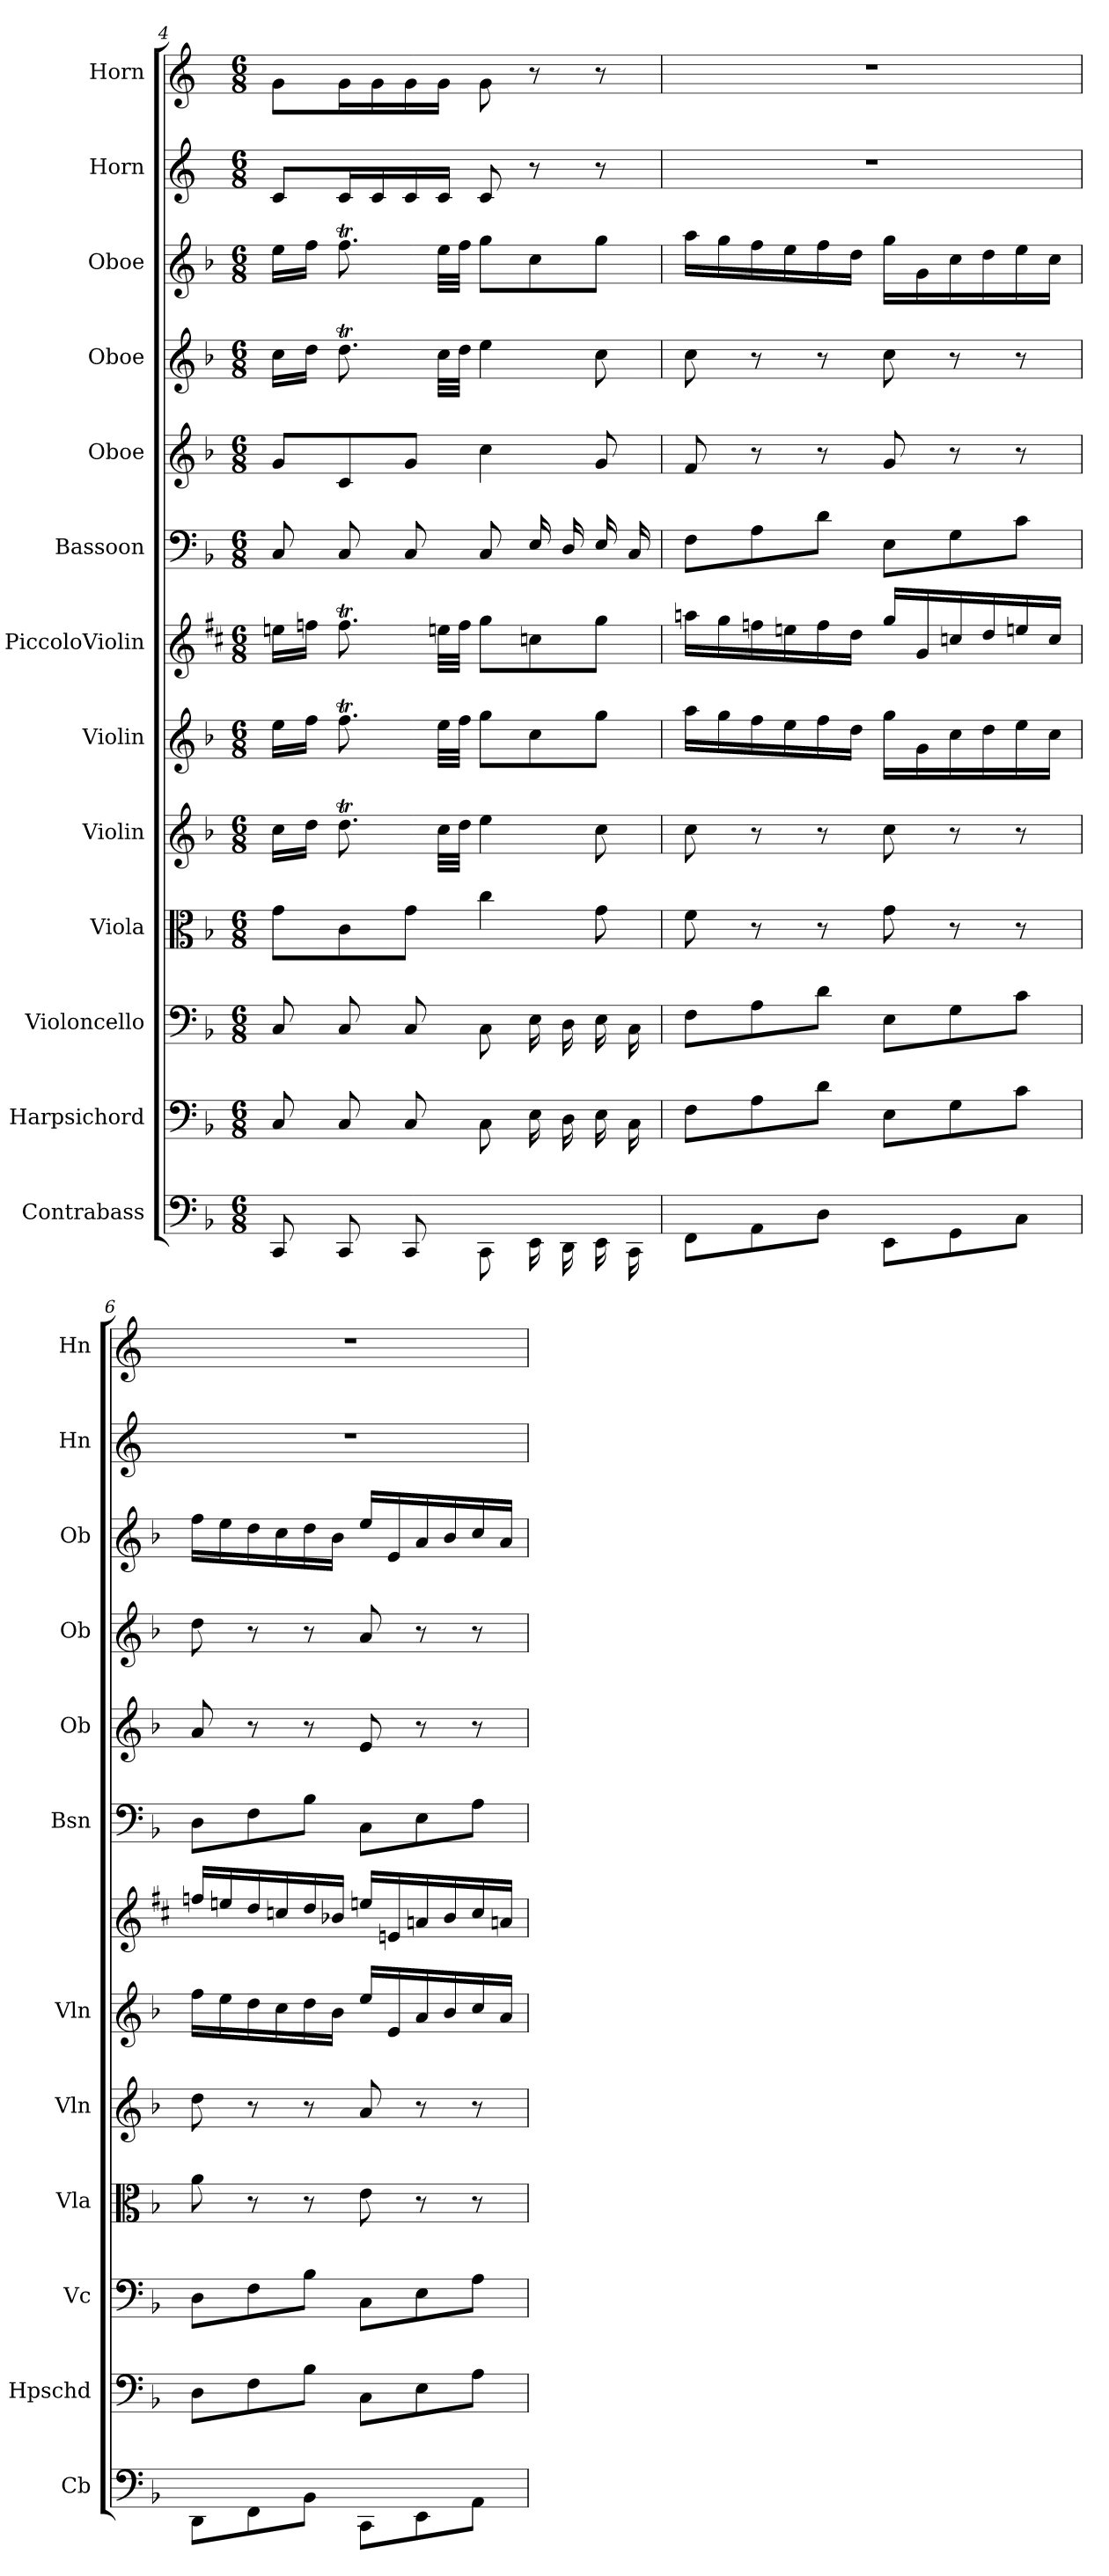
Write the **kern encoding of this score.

**kern	**kern	**kern	**kern	**kern	**kern	**kern	**kern	**kern	**kern	**kern	**kern	**kern
*part13	*part12	*part11	*part10	*part9	*part8	*part7	*part6	*part5	*part4	*part3	*part2	*part1
*staff13	*staff12	*staff11	*staff10	*staff9	*staff8	*staff7	*staff6	*staff5	*staff4	*staff3	*staff2	*staff1
*I"Contrabass	*I"Harpsichord	*I"Violoncello	*I"Viola	*I"Violin	*I"Violin	*I"PiccoloViolin	*I"Bassoon	*I"Oboe	*I"Oboe	*I"Oboe	*I"Horn	*I"Horn
*I'Cb	*I'Hpschd	*I'Vc	*I'Vla	*I'Vln	*I'Vln	*	*I'Bsn	*I'Ob	*I'Ob	*I'Ob	*I'Hn	*I'Hn
*clefF4	*clefF4	*clefF4	*clefC3	*clefG2	*clefG2	*clefG2	*clefF4	*clefG2	*clefG2	*clefG2	*clefG2	*clefG2
*k[b-]	*k[b-]	*k[b-]	*k[b-]	*k[b-]	*k[b-]	*k[f#c#]	*k[b-]	*k[b-]	*k[b-]	*k[b-]	*k[]	*k[]
*M6/8	*M6/8	*M6/8	*M6/8	*M6/8	*M6/8	*M6/8	*M6/8	*M6/8	*M6/8	*M6/8	*M6/8	*M6/8
=4	=4	=4	=4	=4	=4	=4	=4	=4	=4	=4	=4	=4
8CC/	8C/	8C/	8g\L	16cc\LL	16ee\LL	16een\LL	8C/	8g/L	16cc\LL	16ee\LL	8c/L	8g\L
.	.	.	.	16dd\JJ	16ff\JJ	16ffn\JJ	.	.	16dd\JJ	16ff\JJ	.	.
8CC/	8C/	8C/	8c\	8.ddT\	8.ffT\	8.ffT\	8C/	8c/	8.ddT\	8.ffT\	16c/L	16g\L
.	.	.	.	.	.	.	.	.	.	.	16c/	16g\
8CC/	8C/	8C/	8g\J	.	.	.	8C/	8g/J	.	.	16c/	16g\
.	.	.	.	32cc\LLL	32ee\LLL	32een\LLL	.	.	32cc\LLL	32ee\LLL	16c/JJ	16g\JJ
.	.	.	.	32dd\JJJ	32ff\JJJ	32ff\JJJ	.	.	32dd\JJJ	32ff\JJJ	.	.
8CC\	8C\	8C\	4cc\	4ee\	8gg\L	8gg\L	8C/	4cc\	4ee\	8gg\L	8c/	8g\
16EE\	16E\	16E\	.	.	8cc\	8ccn\	16E/	.	.	8cc\	8r	8r
16DD\	16D\	16D\	.	.	.	.	16D/	.	.	.	.	.
16EE\	16E\	16E\	8g\	8cc\	8gg\J	8gg\J	16E/	8g/	8cc\	8gg\J	8r	8r
16CC\	16C\	16C\	.	.	.	.	16C/	.	.	.	.	.
=5	=5	=5	=5	=5	=5	=5	=5	=5	=5	=5	=5	=5
8FF\L	8F\L	8F\L	8f\	8cc\	16aa\LL	16aan\LL	8F\L	8f/	8cc\	16aa\LL	2.r	2.r
.	.	.	.	.	16gg\	16gg\	.	.	.	16gg\	.	.
8AA\	8A\	8A\	8r	8r	16ff\	16ffn\	8A\	8r	8r	16ff\	.	.
.	.	.	.	.	16ee\	16een\	.	.	.	16ee\	.	.
8D\J	8d\J	8d\J	8r	8r	16ff\	16ff\	8d\J	8r	8r	16ff\	.	.
.	.	.	.	.	16dd\JJ	16dd\JJ	.	.	.	16dd\JJ	.	.
8EE\L	8E\L	8E\L	8g\	8cc\	16gg\LL	16gg/LL	8E\L	8g/	8cc\	16gg\LL	.	.
.	.	.	.	.	16g\	16g/	.	.	.	16g\	.	.
8GG\	8G\	8G\	8r	8r	16cc\	16ccn/	8G\	8r	8r	16cc\	.	.
.	.	.	.	.	16dd\	16dd/	.	.	.	16dd\	.	.
8C\J	8c\J	8c\J	8r	8r	16ee\	16een/	8c\J	8r	8r	16ee\	.	.
.	.	.	.	.	16cc\JJ	16cc/JJ	.	.	.	16cc\JJ	.	.
=6	=6	=6	=6	=6	=6	=6	=6	=6	=6	=6	=6	=6
8DD\L	8D\L	8D\L	8a\	8dd\	16ff\LL	16ffn/LL	8D\L	8a/	8dd\	16ff\LL	2.r	2.r
.	.	.	.	.	16ee\	16een/	.	.	.	16ee\	.	.
8FF\	8F\	8F\	8r	8r	16dd\	16dd/	8F\	8r	8r	16dd\	.	.
.	.	.	.	.	16cc\	16ccn/	.	.	.	16cc\	.	.
8BB-\J	8B-\J	8B-\J	8r	8r	16dd\	16dd/	8B-\J	8r	8r	16dd\	.	.
.	.	.	.	.	16b-\JJ	16b-X/JJ	.	.	.	16b-\JJ	.	.
8CC\L	8C\L	8C\L	8e\	8a/	16ee/LL	16een/LL	8C\L	8e/	8a/	16ee/LL	.	.
.	.	.	.	.	16e/	16en/	.	.	.	16e/	.	.
8EE\	8E\	8E\	8r	8r	16a/	16an/	8E\	8r	8r	16a/	.	.
.	.	.	.	.	16b-/	16b-/	.	.	.	16b-/	.	.
8AA\J	8A\J	8A\J	8r	8r	16cc/	16cc/	8A\J	8r	8r	16cc/	.	.
.	.	.	.	.	16a/JJ	16an/JJ	.	.	.	16a/JJ	.	.
=	=	=	=	=	=	=	=	=	=	=	=	=
*-	*-	*-	*-	*-	*-	*-	*-	*-	*-	*-	*-	*-
